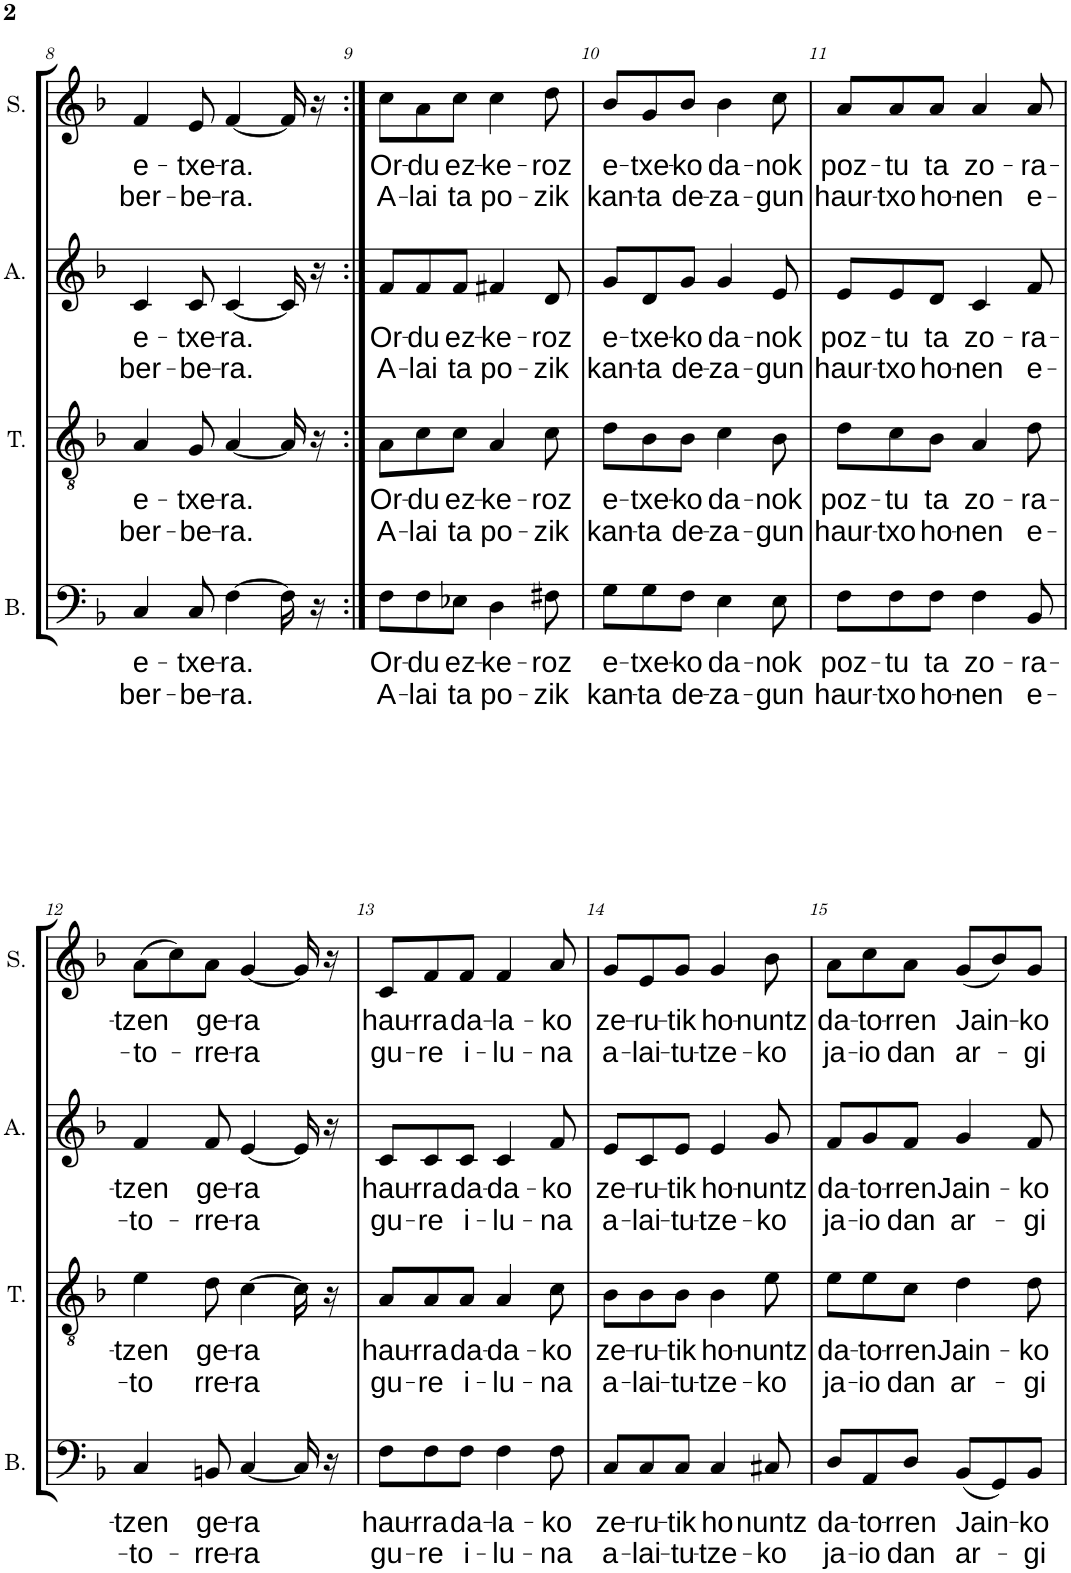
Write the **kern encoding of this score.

**kern	**text	**text	**kern	**text	**text	**kern	**text	**text	**kern	**text	**text
*part4	*part4	*part4	*part3	*part3	*part3	*part2	*part2	*part2	*part1	*part1	*part1
*staff4	*staff4	*staff4	*staff3	*staff3	*staff3	*staff2	*staff2	*staff2	*staff1	*staff1	*staff1
*I"Basse	*	*	*I"Ténor	*	*	*I"Alto	*	*	*I"Soprano	*	*
*I'B.	*	*	*I'T.	*	*	*I'A.	*	*	*I'S.	*	*
!!LO:PB:g=z
*clefF4	*	*	*clefGv2	*	*	*clefG2	*	*	*clefG2	*	*
*k[b-]	*	*	*k[b-]	*	*	*k[b-]	*	*	*k[b-]	*	*
*M6/8	*	*	*M6/8	*	*	*M6/8	*	*	*M6/8	*	*
=8	=8	=8	=8	=8	=8	=8	=8	=8	=8	=8	=8
!	!LO:LY:b	!LO:LY:b	!	!LO:LY:b	!LO:LY:b	!	!LO:LY:b	!LO:LY:b	!	!LO:LY:b	!LO:LY:b
4C/	e-	ber-	4A/	e-	ber-	4c/	e-	ber-	4f/	e-	ber-
!	!LO:LY:b	!LO:LY:b	!	!LO:LY:b	!LO:LY:b	!	!LO:LY:b	!LO:LY:b	!	!LO:LY:b	!LO:LY:b
8C/	-txe-	-be-	8G/	-txe-	-be-	8c/	-txe-	-be-	8e/	-txe-	-be-
!	!LO:LY:b	!LO:LY:b	!	!LO:LY:b	!LO:LY:b	!	!LO:LY:b	!LO:LY:b	!	!LO:LY:b	!LO:LY:b
[4F\	-ra.	-ra.	[4A/	-ra.	-ra.	[4c/	-ra.	-ra.	[4f/	-ra.	-ra.
16F\]	.	.	16A/]	.	.	16c/]	.	.	16f/]	.	.
16r	.	.	16r	.	.	16r	.	.	16r	.	.
=9:|!	=9:|!	=9:|!	=9:|!	=9:|!	=9:|!	=9:|!	=9:|!	=9:|!	=9:|!	=9:|!	=9:|!
!	!LO:LY:b	!LO:LY:b	!	!LO:LY:b	!LO:LY:b	!	!LO:LY:b	!LO:LY:b	!	!LO:LY:b	!LO:LY:b
8F\L	Or-	A-	8A\L	Or-	A-	8f/L	Or-	A-	8cc\L	Or-	A-
!	!LO:LY:b	!LO:LY:b	!	!LO:LY:b	!LO:LY:b	!	!LO:LY:b	!LO:LY:b	!	!LO:LY:b	!LO:LY:b
8F\	-du	-lai	8c\	-du	-lai	8f/	-du	-lai	8a\	-du	-lai
!	!LO:LY:b	!LO:LY:b	!	!LO:LY:b	!LO:LY:b	!	!LO:LY:b	!LO:LY:b	!	!LO:LY:b	!LO:LY:b
8E-X\J	ez-	ta	8c\J	ez-	ta	8f/J	ez-	ta	8cc\J	ez-	ta
!	!LO:LY:b	!LO:LY:b	!	!LO:LY:b	!LO:LY:b	!	!LO:LY:b	!LO:LY:b	!	!LO:LY:b	!LO:LY:b
4D\	-ke-	po-	4A/	-ke-	po-	4f#X/	-ke-	po-	4cc\	-ke-	po-
!	!LO:LY:b	!LO:LY:b	!	!LO:LY:b	!LO:LY:b	!	!LO:LY:b	!LO:LY:b	!	!LO:LY:b	!LO:LY:b
8F#X\	-roz	-zik	8c\	-roz	-zik	8d/	-roz	-zik	8dd\	-roz	-zik
=10	=10	=10	=10	=10	=10	=10	=10	=10	=10	=10	=10
!	!LO:LY:b	!LO:LY:b	!	!LO:LY:b	!LO:LY:b	!	!LO:LY:b	!LO:LY:b	!	!LO:LY:b	!LO:LY:b
8G\L	e-	kan-	8d\L	e-	kan-	8g/L	e-	kan-	8b-/L	e-	kan-
!	!LO:LY:b	!LO:LY:b	!	!LO:LY:b	!LO:LY:b	!	!LO:LY:b	!LO:LY:b	!	!LO:LY:b	!LO:LY:b
8G\	-txe-	-ta	8B-\	-txe-	-ta	8d/	-txe-	-ta	8g/	-txe-	-ta
!	!LO:LY:b	!LO:LY:b	!	!LO:LY:b	!LO:LY:b	!	!LO:LY:b	!LO:LY:b	!	!LO:LY:b	!LO:LY:b
8F\J	-ko	de-	8B-\J	-ko	de-	8g/J	-ko	de-	8b-/J	-ko	de-
!	!LO:LY:b	!LO:LY:b	!	!LO:LY:b	!LO:LY:b	!	!LO:LY:b	!LO:LY:b	!	!LO:LY:b	!LO:LY:b
4E\	da-	-za-	4c\	da-	-za-	4g/	da-	-za-	4b-\	da-	-za-
!	!LO:LY:b	!LO:LY:b	!	!LO:LY:b	!LO:LY:b	!	!LO:LY:b	!LO:LY:b	!	!LO:LY:b	!LO:LY:b
8E\	-nok	-gun	8B-\	-nok	-gun	8e/	-nok	-gun	8cc\	-nok	-gun
=11	=11	=11	=11	=11	=11	=11	=11	=11	=11	=11	=11
!	!LO:LY:b	!LO:LY:b	!	!LO:LY:b	!LO:LY:b	!	!LO:LY:b	!LO:LY:b	!	!LO:LY:b	!LO:LY:b
8F\L	poz-	haur-	8d\L	poz-	haur-	8e/L	poz-	haur-	8a/L	poz-	haur-
!	!LO:LY:b	!LO:LY:b	!	!LO:LY:b	!LO:LY:b	!	!LO:LY:b	!LO:LY:b	!	!LO:LY:b	!LO:LY:b
8F\	-tu	-txo	8c\	-tu	-txo	8e/	-tu	-txo	8a/	-tu	-txo
!	!LO:LY:b	!LO:LY:b	!	!LO:LY:b	!LO:LY:b	!	!LO:LY:b	!LO:LY:b	!	!LO:LY:b	!LO:LY:b
8F\J	ta	ho-	8B-\J	ta	ho-	8d/J	ta	ho-	8a/J	ta	ho-
!	!LO:LY:b	!LO:LY:b	!	!LO:LY:b	!LO:LY:b	!	!LO:LY:b	!LO:LY:b	!	!LO:LY:b	!LO:LY:b
4F\	zo-	-nen	4A/	zo-	-nen	4c/	zo-	-nen	4a/	zo-	-nen
!	!LO:LY:b	!LO:LY:b	!	!LO:LY:b	!LO:LY:b	!	!LO:LY:b	!LO:LY:b	!	!LO:LY:b	!LO:LY:b
8BB-/	-ra-	e-	8d\	-ra-	e-	8f/	-ra-	e-	8a/	-ra-	e-
!!LO:LB:g=z
=12	=12	=12	=12	=12	=12	=12	=12	=12	=12	=12	=12
!	!LO:LY:b	!LO:LY:b	!	!LO:LY:b	!LO:LY:b	!	!LO:LY:b	!LO:LY:b	!	!LO:LY:b	!LO:LY:b
4C/	-tzen	-to-	4e\	-tzen	-to	4f/	-tzen	-to-	(8a\L	-tzen	-to-
.	.	.	.	.	.	.	.	.	8cc\)	.	.
!	!LO:LY:b	!LO:LY:b	!	!LO:LY:b	!LO:LY:b	!	!LO:LY:b	!LO:LY:b	!	!LO:LY:b	!LO:LY:b
8BBn/	ge-	-rre-	8d\	ge-	-rre-	8f/	ge-	-rre-	8a\J	ge-	-rre-
!	!LO:LY:b	!LO:LY:b	!	!LO:LY:b	!LO:LY:b	!	!LO:LY:b	!LO:LY:b	!	!LO:LY:b	!LO:LY:b
[4C/	-ra	-ra	[4c\	-ra	-ra	[4e/	-ra	-ra	[4g/	-ra	-ra
16C/]	.	.	16c\]	.	.	16e/]	.	.	16g/]	.	.
16r	.	.	16r	.	.	16r	.	.	16r	.	.
=13	=13	=13	=13	=13	=13	=13	=13	=13	=13	=13	=13
!	!LO:LY:b	!LO:LY:b	!	!LO:LY:b	!LO:LY:b	!	!LO:LY:b	!LO:LY:b	!	!LO:LY:b	!LO:LY:b
8F\L	hau-	gu-	8A/L	hau-	gu-	8c/L	hau-	gu-	8c/L	hau-	gu-
!	!LO:LY:b	!LO:LY:b	!	!LO:LY:b	!LO:LY:b	!	!LO:LY:b	!LO:LY:b	!	!LO:LY:b	!LO:LY:b
8F\	-rra	-re	8A/	-rra	-re	8c/	-rra	-re	8f/	-rra	-re
!	!LO:LY:b	!LO:LY:b	!	!LO:LY:b	!LO:LY:b	!	!LO:LY:b	!LO:LY:b	!	!LO:LY:b	!LO:LY:b
8F\J	da-	i-	8A/J	da-	i-	8c/J	da-	i-	8f/J	da-	i-
!	!LO:LY:b	!LO:LY:b	!	!LO:LY:b	!LO:LY:b	!	!LO:LY:b	!LO:LY:b	!	!LO:LY:b	!LO:LY:b
4F\	-la-	-lu-	4A/	da-	-lu-	4c/	da-	-lu-	4f/	-la-	-lu-
!	!LO:LY:b	!LO:LY:b	!	!LO:LY:b	!LO:LY:b	!	!LO:LY:b	!LO:LY:b	!	!LO:LY:b	!LO:LY:b
8F\	-ko	-na	8c\	-ko	-na	8f/	-ko	-na	8a/	-ko	-na
=14	=14	=14	=14	=14	=14	=14	=14	=14	=14	=14	=14
!	!LO:LY:b	!LO:LY:b	!	!LO:LY:b	!LO:LY:b	!	!LO:LY:b	!LO:LY:b	!	!LO:LY:b	!LO:LY:b
8C/L	ze-	a-	8B-\L	ze-	a-	8e/L	ze-	a-	8g/L	ze-	a-
!	!LO:LY:b	!LO:LY:b	!	!LO:LY:b	!LO:LY:b	!	!LO:LY:b	!LO:LY:b	!	!LO:LY:b	!LO:LY:b
8C/	-ru-	-lai-	8B-\	-ru-	-lai-	8c/	-ru-	-lai-	8e/	-ru-	-lai-
!	!LO:LY:b	!LO:LY:b	!	!LO:LY:b	!LO:LY:b	!	!LO:LY:b	!LO:LY:b	!	!LO:LY:b	!LO:LY:b
8C/J	-tik	-tu-	8B-\J	-tik	-tu-	8e/J	-tik	-tu-	8g/J	-tik	-tu-
!	!LO:LY:b	!LO:LY:b	!	!LO:LY:b	!LO:LY:b	!	!LO:LY:b	!LO:LY:b	!	!LO:LY:b	!LO:LY:b
4C/	ho	-tze-	4B-\	ho-	-tze-	4e/	ho-	-tze-	4g/	ho-	-tze-
!	!LO:LY:b	!LO:LY:b	!	!LO:LY:b	!LO:LY:b	!	!LO:LY:b	!LO:LY:b	!	!LO:LY:b	!LO:LY:b
8C#X/	-nuntz	-ko	8e\	-nuntz	-ko	8g/	-nuntz	-ko	8b-\	-nuntz	-ko
=15	=15	=15	=15	=15	=15	=15	=15	=15	=15	=15	=15
!	!LO:LY:b	!LO:LY:b	!	!LO:LY:b	!LO:LY:b	!	!LO:LY:b	!LO:LY:b	!	!LO:LY:b	!LO:LY:b
8D/L	da-	ja-	8e\L	da-	ja-	8f/L	da-	ja-	8a\L	da-	ja-
!	!LO:LY:b	!LO:LY:b	!	!LO:LY:b	!LO:LY:b	!	!LO:LY:b	!LO:LY:b	!	!LO:LY:b	!LO:LY:b
8AA/	-to-	-io	8e\	-to-	-io	8g/	-to-	-io	8cc\	-to-	-io
!	!LO:LY:b	!LO:LY:b	!	!LO:LY:b	!LO:LY:b	!	!LO:LY:b	!LO:LY:b	!	!LO:LY:b	!LO:LY:b
8D/J	-rren	dan	8c\J	-rren	dan	8f/J	-rren	dan	8a\J	-rren	dan
!	!LO:LY:b	!LO:LY:b	!	!LO:LY:b	!LO:LY:b	!	!LO:LY:b	!LO:LY:b	!	!LO:LY:b	!LO:LY:b
(8BB-/L	Jain-	ar-	4d\	Jain-	ar-	4g/	Jain-	ar-	(8g/L	Jain-	ar-
8GG/)	.	.	.	.	.	.	.	.	8b-/)	.	.
!	!LO:LY:b	!LO:LY:b	!	!LO:LY:b	!LO:LY:b	!	!LO:LY:b	!LO:LY:b	!	!LO:LY:b	!LO:LY:b
8BB-/J	-ko	-gi	8d\	-ko	-gi	8f/	-ko	-gi	8g/J	-ko	-gi
=	=	=	=	=	=	=	=	=	=	=	=
*-	*-	*-	*-	*-	*-	*-	*-	*-	*-	*-	*-
